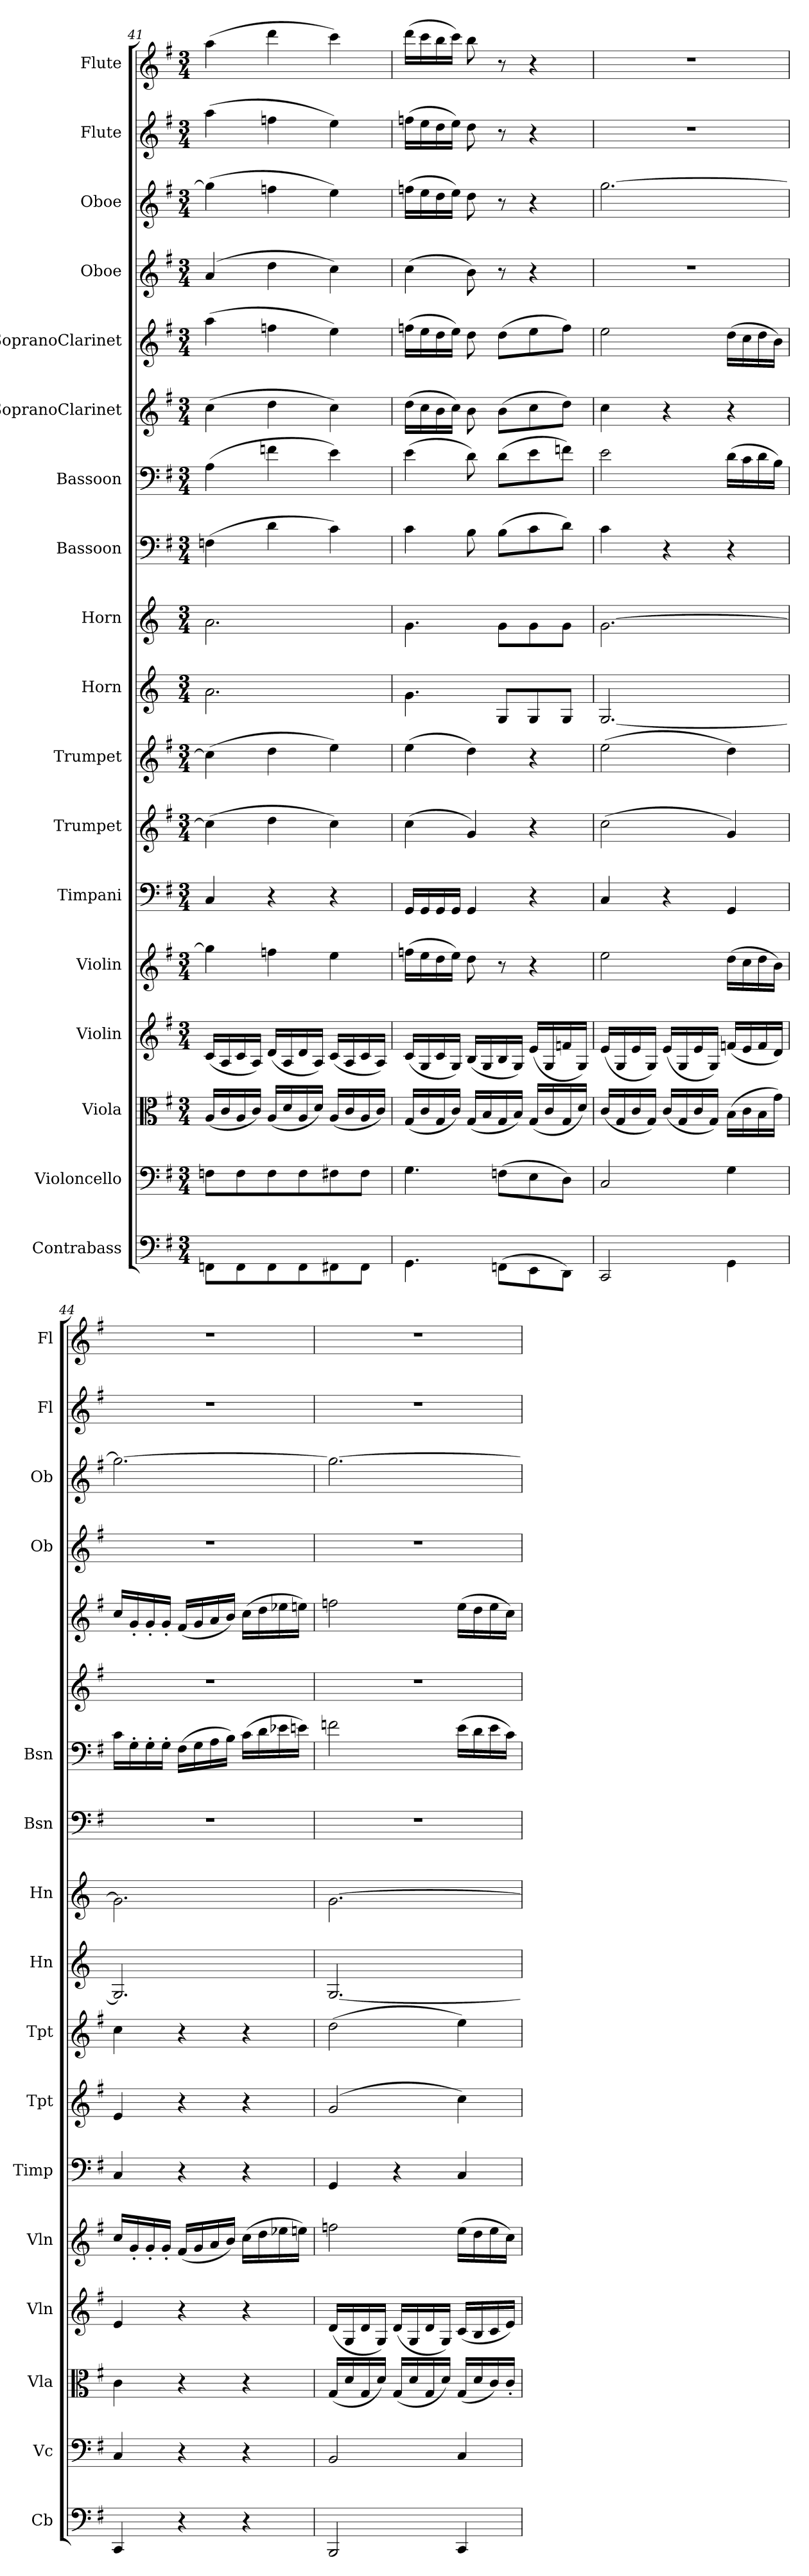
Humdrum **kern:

**kern	**kern	**kern	**kern	**kern	**kern	**kern	**kern	**kern	**kern	**kern	**kern	**kern	**kern	**kern	**kern	**kern	**kern
*part18	*part17	*part16	*part15	*part14	*part13	*part12	*part11	*part10	*part9	*part8	*part7	*part6	*part5	*part4	*part3	*part2	*part1
*staff18	*staff17	*staff16	*staff15	*staff14	*staff13	*staff12	*staff11	*staff10	*staff9	*staff8	*staff7	*staff6	*staff5	*staff4	*staff3	*staff2	*staff1
*I"Contrabass	*I"Violoncello	*I"Viola	*I"Violin	*I"Violin	*I"Timpani	*I"Trumpet	*I"Trumpet	*I"Horn	*I"Horn	*I"Bassoon	*I"Bassoon	*I"SopranoClarinet	*I"SopranoClarinet	*I"Oboe	*I"Oboe	*I"Flute	*I"Flute
*I'Cb	*I'Vc	*I'Vla	*I'Vln	*I'Vln	*I'Timp	*I'Tpt	*I'Tpt	*I'Hn	*I'Hn	*I'Bsn	*I'Bsn	*	*	*I'Ob	*I'Ob	*I'Fl	*I'Fl
*clefF4	*clefF4	*clefC3	*clefG2	*clefG2	*clefF4	*clefG2	*clefG2	*clefG2	*clefG2	*clefF4	*clefF4	*clefG2	*clefG2	*clefG2	*clefG2	*clefG2	*clefG2
*k[f#]	*k[f#]	*k[f#]	*k[f#]	*k[f#]	*k[f#]	*k[f#]	*k[f#]	*k[]	*k[]	*k[f#]	*k[f#]	*k[f#]	*k[f#]	*k[f#]	*k[f#]	*k[f#]	*k[f#]
*M3/4	*M3/4	*M3/4	*M3/4	*M3/4	*M3/4	*M3/4	*M3/4	*M3/4	*M3/4	*M3/4	*M3/4	*M3/4	*M3/4	*M3/4	*M3/4	*M3/4	*M3/4
=41	=41	=41	=41	=41	=41	=41	=41	=41	=41	=41	=41	=41	=41	=41	=41	=41	=41
8FFn\L	8Fn\L	(16A/LL	(16c/LL	4gg\]	4C/	(4cc\]	(4cc\]	2.a\	2.a\	(4Fn\	(4A\	(4cc\	(4aa\	(4a/	(4gg\]	(4aa\	(4aa\
.	.	16c/	16A/	.	.	.	.	.	.	.	.	.	.	.	.	.	.
8FF\	8F\	16A/	16c/	.	.	.	.	.	.	.	.	.	.	.	.	.	.
.	.	16c/JJ)	16A/JJ)	.	.	.	.	.	.	.	.	.	.	.	.	.	.
8FF\	8F\	(16A/LL	(16d/LL	4ffn\	4r	4dd\	4dd\	.	.	4d\	4fn\	4dd\	4ffn\	4dd\	4ffn\	4ffn\	4ddd\
.	.	16d/	16A/	.	.	.	.	.	.	.	.	.	.	.	.	.	.
8FF\	8F\	16A/	16d/	.	.	.	.	.	.	.	.	.	.	.	.	.	.
.	.	16d/JJ)	16A/JJ)	.	.	.	.	.	.	.	.	.	.	.	.	.	.
8FF#X\	8F#X\	(16A/LL	(16c/LL	4ee\	4r	4cc\)	4ee\)	.	.	4c\)	4e\)	4cc\)	4ee\)	4cc\)	4ee\)	4ee\)	4ccc\)
.	.	16c/	16A/	.	.	.	.	.	.	.	.	.	.	.	.	.	.
8FF#\J	8F#\J	16A/	16c/	.	.	.	.	.	.	.	.	.	.	.	.	.	.
.	.	16c/JJ)	16A/JJ)	.	.	.	.	.	.	.	.	.	.	.	.	.	.
=42	=42	=42	=42	=42	=42	=42	=42	=42	=42	=42	=42	=42	=42	=42	=42	=42	=42
4.GG\	4.G\	(16G/LL	(16c/LL	(16ffn\LL	16GG/LL	(4cc\	(4ee\	4.g\	4.g\	4c\	(4e\	(16dd\LL	(16ffn\LL	(4cc\	(16ffn\LL	(16ffn\LL	(16ddd\LL
.	.	16c/	16G/	16ee\	16GG/	.	.	.	.	.	.	16cc\	16ee\	.	16ee\	16ee\	16ccc\
.	.	16G/	16c/	16dd\	16GG/	.	.	.	.	.	.	16b\	16dd\	.	16dd\	16dd\	16bb\
.	.	16c/JJ)	16G/JJ)	16ee\JJ)	16GG/JJ	.	.	.	.	.	.	16cc\JJ)	16ee\JJ)	.	16ee\JJ)	16ee\JJ)	16ccc\JJ)
.	.	(16G/LL	(16B/LL	8dd\	4GG/	4g/)	4dd\)	.	.	8B\	8d\)	8b\	8dd\	8b\)	8dd\	8dd\	8bb\
.	.	16B/	16G/	.	.	.	.	.	.	.	.	.	.	.	.	.	.
(8FFn\L	(8Fn\L	16G/	16B/	8r	.	.	.	8G/L	8g\L	(8B\L	(8d\L	(8b\L	(8dd\L	8r	8r	8r	8r
.	.	16B/JJ)	16G/JJ)	.	.	.	.	.	.	.	.	.	.	.	.	.	.
8EE\	8E\	(16G/LL	(16e/LL	4r	4r	4r	4r	8G/	8g\	8c\	8e\	8cc\	8ee\	4r	4r	4r	4r
.	.	16c/	16G/	.	.	.	.	.	.	.	.	.	.	.	.	.	.
8DD\J)	8D\J)	16G/	16fn/	.	.	.	.	8G/J	8g\J	8d\J)	8fn\J)	8dd\J)	8ff\J)	.	.	.	.
.	.	16d/JJ)	16G/JJ)	.	.	.	.	.	.	.	.	.	.	.	.	.	.
=43	=43	=43	=43	=43	=43	=43	=43	=43	=43	=43	=43	=43	=43	=43	=43	=43	=43
2CC/	2C/	(16c/LL	(16e/LL	2ee\	4C/	(2cc\	(2ee\	[2.G/	[2.g\	4c\	2e\	4cc\	2ee\	2.r	[2.gg\	2.r	2.r
.	.	16G/	16G/	.	.	.	.	.	.	.	.	.	.	.	.	.	.
.	.	16c/	16e/	.	.	.	.	.	.	.	.	.	.	.	.	.	.
.	.	16G/JJ)	16G/JJ)	.	.	.	.	.	.	.	.	.	.	.	.	.	.
.	.	(16c/LL	(16e/LL	.	4r	.	.	.	.	4r	.	4r	.	.	.	.	.
.	.	16G/	16G/	.	.	.	.	.	.	.	.	.	.	.	.	.	.
.	.	16c/	16e/	.	.	.	.	.	.	.	.	.	.	.	.	.	.
.	.	16G/JJ)	16G/JJ)	.	.	.	.	.	.	.	.	.	.	.	.	.	.
4GG\	4G\	(16B\LL	(16fn/LL	(16dd\LL	4GG/	4g/)	4dd\)	.	.	4r	(16d\LL	4r	(16dd\LL	.	.	.	.
.	.	16c\	16e/	16cc\	.	.	.	.	.	.	16c\	.	16cc\	.	.	.	.
.	.	16B\	16f/	16dd\	.	.	.	.	.	.	16d\	.	16dd\	.	.	.	.
.	.	16g\JJ)	16d/JJ)	16b\JJ)	.	.	.	.	.	.	16B\JJ)	.	16b\JJ)	.	.	.	.
=44	=44	=44	=44	=44	=44	=44	=44	=44	=44	=44	=44	=44	=44	=44	=44	=44	=44
4CC/	4C/	4c\	4e/	16cc/LL	4C/	4e/	4cc\	2.G/]	2.g\]	2.r	16c\LL	2.r	16cc/LL	2.r	2.gg\_	2.r	2.r
.	.	.	.	16g'/	.	.	.	.	.	.	16G'\	.	16g'/	.	.	.	.
.	.	.	.	16g'/	.	.	.	.	.	.	16G'\	.	16g'/	.	.	.	.
.	.	.	.	16g'/JJ	.	.	.	.	.	.	16G'\JJ	.	16g'/JJ	.	.	.	.
4r	4r	4r	4r	(16f#/LL	4r	4r	4r	.	.	.	(16F#\LL	.	(16f#/LL	.	.	.	.
.	.	.	.	16g/	.	.	.	.	.	.	16G\	.	16g/	.	.	.	.
.	.	.	.	16a/	.	.	.	.	.	.	16A\	.	16a/	.	.	.	.
.	.	.	.	16b/JJ)	.	.	.	.	.	.	16B\JJ)	.	16b/JJ)	.	.	.	.
4r	4r	4r	4r	(16cc\LL	4r	4r	4r	.	.	.	(16c\LL	.	(16cc\LL	.	.	.	.
.	.	.	.	16dd\	.	.	.	.	.	.	16d\	.	16dd\	.	.	.	.
.	.	.	.	16ee-X\	.	.	.	.	.	.	16e-X\	.	16ee-X\	.	.	.	.
.	.	.	.	16een\JJ)	.	.	.	.	.	.	16en\JJ)	.	16een\JJ)	.	.	.	.
=45	=45	=45	=45	=45	=45	=45	=45	=45	=45	=45	=45	=45	=45	=45	=45	=45	=45
2BBB/	2BB/	(16G/LL	(16d/LL	2ffn\	4GG/	(2g/	(2dd\	[2.G/	[2.g\	2.r	2fn\	2.r	2ffn\	2.r	2.gg\_	2.r	2.r
.	.	16d/	16G/	.	.	.	.	.	.	.	.	.	.	.	.	.	.
.	.	16G/	16d/	.	.	.	.	.	.	.	.	.	.	.	.	.	.
.	.	16d/JJ)	16G/JJ)	.	.	.	.	.	.	.	.	.	.	.	.	.	.
.	.	(16G/LL	(16d/LL	.	4r	.	.	.	.	.	.	.	.	.	.	.	.
.	.	16d/	16G/	.	.	.	.	.	.	.	.	.	.	.	.	.	.
.	.	16G/	16d/	.	.	.	.	.	.	.	.	.	.	.	.	.	.
.	.	16d/JJ)	16G/JJ)	.	.	.	.	.	.	.	.	.	.	.	.	.	.
4CC/	4C/	(16G/LL	(16c/LL	(16ee\LL	4C/	4cc\)	4ee\)	.	.	.	(16e\LL	.	(16ee\LL	.	.	.	.
.	.	16d/	16B/	16dd\	.	.	.	.	.	.	16d\	.	16dd\	.	.	.	.
.	.	16c/)	16c/	16ee\	.	.	.	.	.	.	16e\	.	16ee\	.	.	.	.
.	.	16c'/JJ	16e/JJ)	16cc\JJ)	.	.	.	.	.	.	16c\JJ)	.	16cc\JJ)	.	.	.	.
=	=	=	=	=	=	=	=	=	=	=	=	=	=	=	=	=	=
*-	*-	*-	*-	*-	*-	*-	*-	*-	*-	*-	*-	*-	*-	*-	*-	*-	*-
